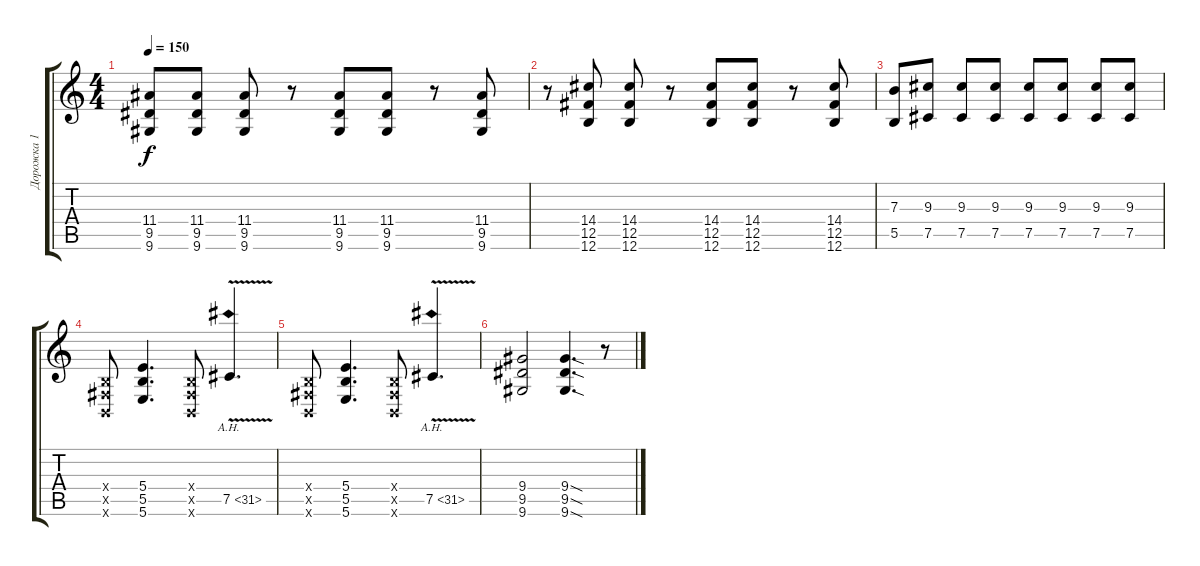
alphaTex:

\track ("Дорожка 1" "Дорожка 1") {instrument distortionguitar}
\staff {score tabs}
\tuning (Db4 Ab3 E3 B2 Gb2 B1) {hide}
\ts (4 4)
\tempo 150
\clef g2
\ks c
(11.4 9.5 9.6).8{dy f instrument distortionguitar} (11.4 9.5 9.6).8 (11.4 9.5 9.6).8 r.8 (11.4 9.5 9.6).8 (11.4 9.5 9.6).8 r.8 (11.4 9.5 9.6).8 |
r.8 (14.4 12.5 12.6).8 (14.4 12.5 12.6).8 r.8 (14.4 12.5 12.6).8 (14.4 12.5 12.6).8 r.8 (14.4 12.5 12.6).8 |
(7.3 5.5).8 (9.3 7.5).8 (9.3 7.5).8 (9.3 7.5).8 (9.3 7.5).8 (9.3 7.5).8 (9.3 7.5).8 (9.3 7.5).8 |
(0.4{x} 0.5{x} 0.6{x}).8 (5.4 5.5 5.6).4{d} (0.4{x} 0.5{x} 0.6{x}).8 7.5{ah 24 v}.4{d instrument guitarharmonics} |
(0.4{x} 0.5{x} 0.6{x}).8{instrument distortionguitar} (5.4 5.5 5.6).4{d} (0.4{x} 0.5{x} 0.6{x}).8 7.5{ah 24 v}.4{d instrument guitarharmonics} |
(9.4 9.5 9.6).2{instrument distortionguitar} (9.4{sod} 9.5{sod} 9.6{sod}).4{d} r.8
